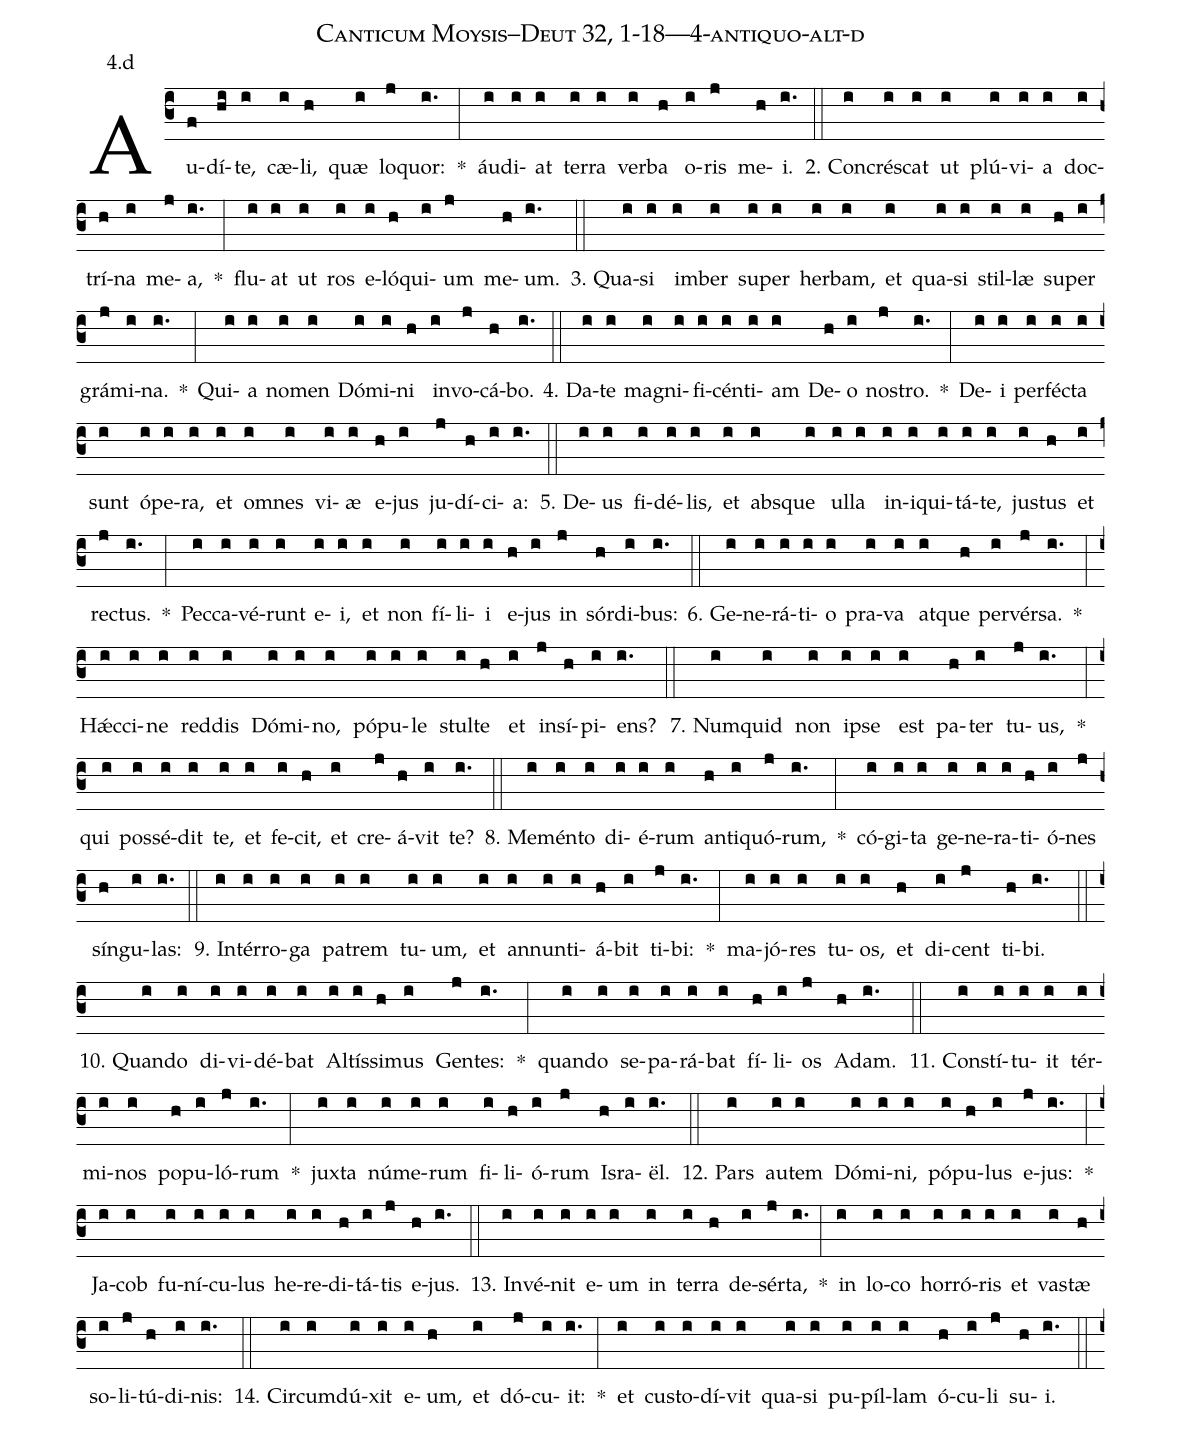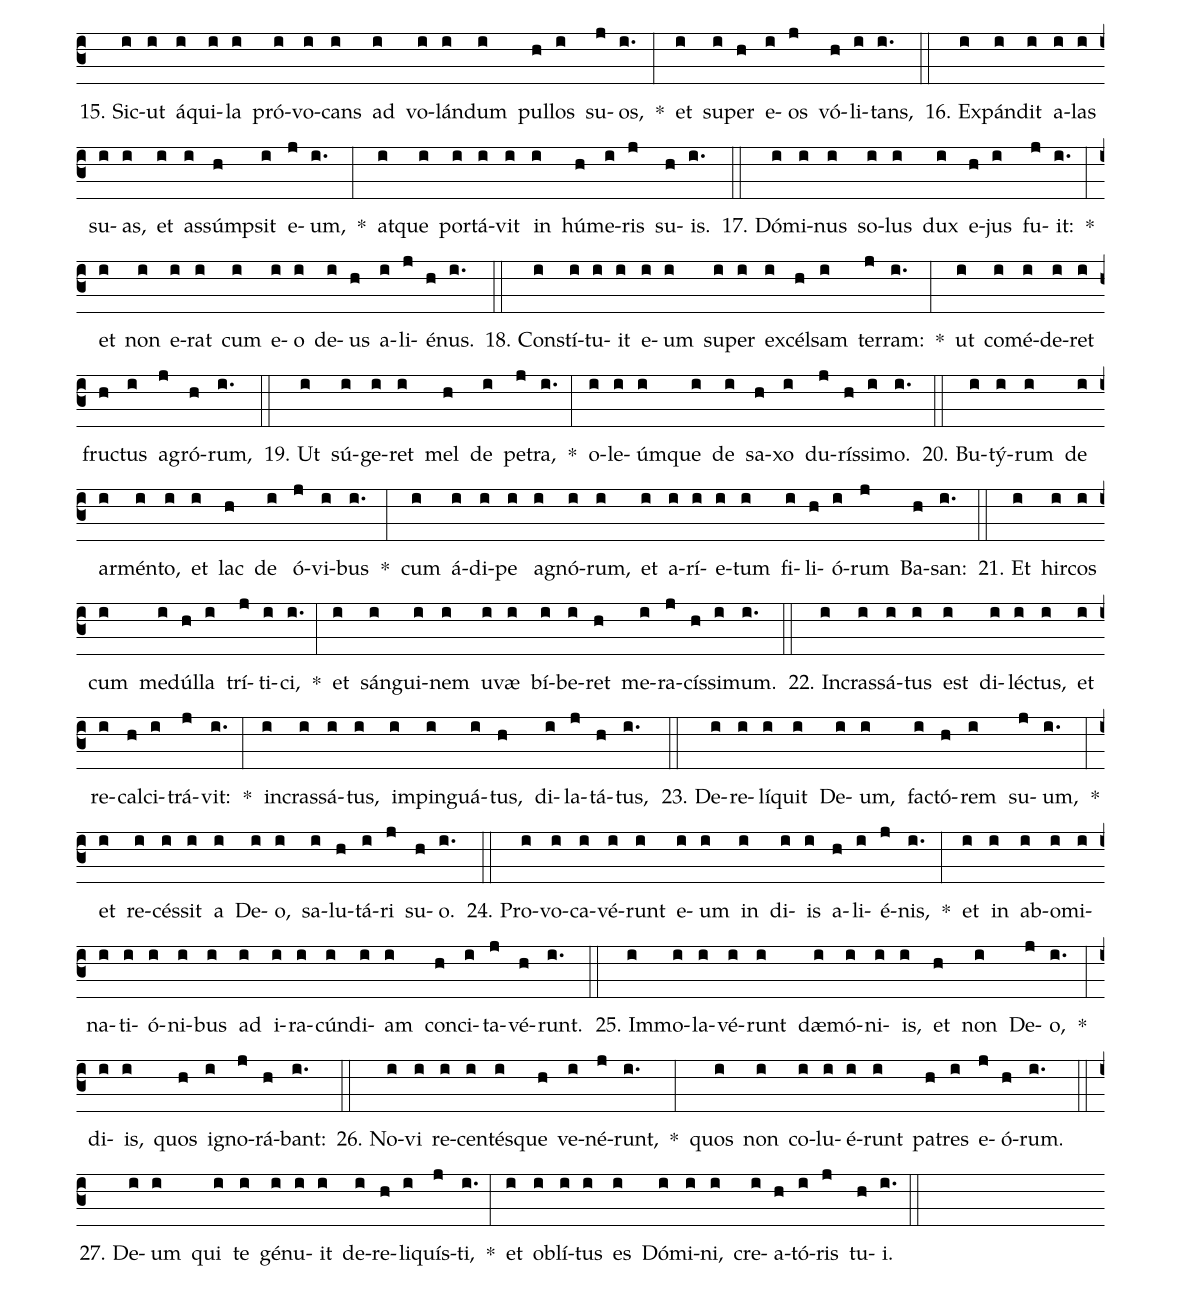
name: Canticum Moysis--Deut 32, 1-18---4-antiquo-alt-d;
annotation: 4.d;
%%
(c3)Au(f)dí(hi)te,(i) cæ(i)li,(h) quæ(i) lo(j)quor:(i.) *(:) áu(i)di(i)at(i) ter(i)ra(i) ver(i)ba(h) o(i)ris(j) me(h)i.(i.) (::)
2. Con(i)crés(i)cat(i) ut(i) plú(i)vi(i)a(i) doc(i)trí(h)na(i) me(j)a,(i.) *(:) flu(i)at(i) ut(i) ros(i) e(i)ló(h)qui(i)um(j) me(h)um.(i.) (::)
3. Qua(i)si(i) im(i)ber(i) su(i)per(i) her(i)bam,(i) et(i) qua(i)si(i) stil(i)læ(i) su(h)per(i) grá(j)mi(i)na.(i.) *(:) Qui(i)a(i) no(i)men(i) Dó(i)mi(i)ni(h) in(i)vo(j)cá(h)bo.(i.) (::)
4. Da(i)te(i) ma(i)gni(i)fi(i)cén(i)ti(i)am(i) De(h)o(i) nos(j)tro.(i.) *(:) De(i)i(i) per(i)féc(i)ta(i) sunt(i) ó(i)pe(i)ra,(i) et(i) om(i)nes(i) vi(i)æ(i) e(h)jus(i) ju(j)dí(h)ci(i)a:(i.) (::)
5. De(i)us(i) fi(i)dé(i)lis,(i) et(i) abs(i)que(i) ul(i)la(i) in(i)i(i)qui(i)tá(i)te,(i) jus(i)tus(h) et(i) rec(j)tus.(i.) *(:) Pec(i)ca(i)vé(i)runt(i) e(i)i,(i) et(i) non(i) fí(i)li(i)i(i) e(h)jus(i) in(j) sór(h)di(i)bus:(i.) (::)
6. Ge(i)ne(i)rá(i)ti(i)o(i) pra(i)va(i) at(i)que(h) per(i)vér(j)sa.(i.) *(:) Hǽc(i)ci(i)ne(i) red(i)dis(i) Dó(i)mi(i)no,(i) pó(i)pu(i)le(i) stul(i)te(h) et(i) in(j)sí(h)pi(i)ens?(i.) (::)
7. Num(i)quid(i) non(i) ip(i)se(i) est(i) pa(h)ter(i) tu(j)us,(i.) *(:) qui(i) pos(i)sé(i)dit(i) te,(i) et(i) fe(i)cit,(h) et(i) cre(j)á(h)vit(i) te?(i.) (::)
8. Me(i)mén(i)to(i) di(i)é(i)rum(i) an(h)ti(i)quó(j)rum,(i.) *(:) có(i)gi(i)ta(i) ge(i)ne(i)ra(i)ti(h)ó(i)nes(j) sín(h)gu(i)las:(i.) (::)
9. In(i)tér(i)ro(i)ga(i) pa(i)trem(i) tu(i)um,(i) et(i) an(i)nun(i)ti(i)á(h)bit(i) ti(j)bi:(i.) *(:) ma(i)jó(i)res(i) tu(i)os,(i) et(h) di(i)cent(j) ti(h)bi.(i.) (::)
10. Quan(i)do(i) di(i)vi(i)dé(i)bat(i) Al(i)tís(i)si(h)mus(i) Gen(j)tes:(i.) *(:) quan(i)do(i) se(i)pa(i)rá(i)bat(i) fí(h)li(i)os(j) A(h)dam.(i.) (::)
11. Con(i)stí(i)tu(i)it(i) tér(i)mi(i)nos(i) po(h)pu(i)ló(j)rum(i.) *(:) jux(i)ta(i) nú(i)me(i)rum(i) fi(i)li(h)ó(i)rum(j) Is(h)ra(i)ël.(i.) (::)
12. Pars(i) au(i)tem(i) Dó(i)mi(i)ni,(i) pó(i)pu(h)lus(i) e(j)jus:(i.) *(:) Ja(i)cob(i) fu(i)ní(i)cu(i)lus(i) he(i)re(i)di(h)tá(i)tis(j) e(h)jus.(i.) (::)
13. In(i)vé(i)nit(i) e(i)um(i) in(i) ter(i)ra(h) de(i)sér(j)ta,(i.) *(:) in(i) lo(i)co(i) hor(i)ró(i)ris(i) et(i) vas(i)tæ(h) so(i)li(j)tú(h)di(i)nis:(i.) (::)
14. Cir(i)cum(i)dú(i)xit(i) e(i)um,(h) et(i) dó(j)cu(i)it:(i.) *(:) et(i) cus(i)to(i)dí(i)vit(i) qua(i)si(i) pu(i)píl(i)lam(i) ó(h)cu(i)li(j) su(h)i.(i.) (::)
15. Sic(i)ut(i) á(i)qui(i)la(i) pró(i)vo(i)cans(i) ad(i) vo(i)lán(i)dum(i) pul(h)los(i) su(j)os,(i.) *(:) et(i) su(i)per(h) e(i)os(j) vó(h)li(i)tans,(i.) (::)
16. Ex(i)pán(i)dit(i) a(i)las(i) su(i)as,(i) et(i) as(i)súmp(h)sit(i) e(j)um,(i.) *(:) at(i)que(i) por(i)tá(i)vit(i) in(i) hú(h)me(i)ris(j) su(h)is.(i.) (::)
17. Dó(i)mi(i)nus(i) so(i)lus(i) dux(i) e(h)jus(i) fu(j)it:(i.) *(:) et(i) non(i) e(i)rat(i) cum(i) e(i)o(i) de(i)us(h) a(i)li(j)é(h)nus.(i.) (::)
18. Con(i)stí(i)tu(i)it(i) e(i)um(i) su(i)per(i) ex(i)cél(h)sam(i) ter(j)ram:(i.) *(:) ut(i) com(i)é(i)de(i)ret(i) fruc(h)tus(i) a(j)gró(h)rum,(i.) (::)
19. Ut(i) sú(i)ge(i)ret(i) mel(h) de(i) pe(j)tra,(i.) *(:) o(i)le(i)úm(i)que(i) de(i) sa(h)xo(i) du(j)rís(h)si(i)mo.(i.) (::)
20. Bu(i)tý(i)rum(i) de(i) ar(i)mén(i)to,(i) et(i) lac(h) de(i) ó(j)vi(i)bus(i.) *(:) cum(i) á(i)di(i)pe(i) a(i)gnó(i)rum,(i) et(i) a(i)rí(i)e(i)tum(i) fi(i)li(h)ó(i)rum(j) Ba(h)san:(i.) (::)
21. Et(i) hir(i)cos(i) cum(i) me(i)dúl(h)la(i) trí(j)ti(i)ci,(i.) *(:) et(i) sán(i)gui(i)nem(i) u(i)væ(i) bí(i)be(i)ret(h) me(i)ra(j)cís(h)si(i)mum.(i.) (::)
22. In(i)cras(i)sá(i)tus(i) est(i) di(i)léc(i)tus,(i) et(i) re(i)cal(h)ci(i)trá(j)vit:(i.) *(:) in(i)cras(i)sá(i)tus,(i) im(i)pin(i)guá(i)tus,(h) di(i)la(j)tá(h)tus,(i.) (::)
23. De(i)re(i)lí(i)quit(i) De(i)um,(i) fac(i)tó(h)rem(i) su(j)um,(i.) *(:) et(i) re(i)cés(i)sit(i) a(i) De(i)o,(i) sa(i)lu(h)tá(i)ri(j) su(h)o.(i.) (::)
24. Pro(i)vo(i)ca(i)vé(i)runt(i) e(i)um(i) in(i) di(i)is(i) a(h)li(i)é(j)nis,(i.) *(:) et(i) in(i) ab(i)o(i)mi(i)na(i)ti(i)ó(i)ni(i)bus(i) ad(i) i(i)ra(i)cún(i)di(i)am(i) con(h)ci(i)ta(j)vé(h)runt.(i.) (::)
25. Im(i)mo(i)la(i)vé(i)runt(i) dæ(i)mó(i)ni(i)is,(i) et(h) non(i) De(j)o,(i.) *(:) di(i)is,(i) quos(h) i(i)gno(j)rá(h)bant:(i.) (::)
26. No(i)vi(i) re(i)cen(i)tés(i)que(h) ve(i)né(j)runt,(i.) *(:) quos(i) non(i) co(i)lu(i)é(i)runt(i) pa(h)tres(i) e(j)ó(h)rum.(i.) (::)
27. De(i)um(i) qui(i) te(i) gé(i)nu(i)it(i) de(i)re(h)li(i)quís(j)ti,(i.) *(:) et(i) ob(i)lí(i)tus(i) es(i) Dó(i)mi(i)ni,(i) cre(i)a(h)tó(i)ris(j) tu(h)i.(i.) (::)
